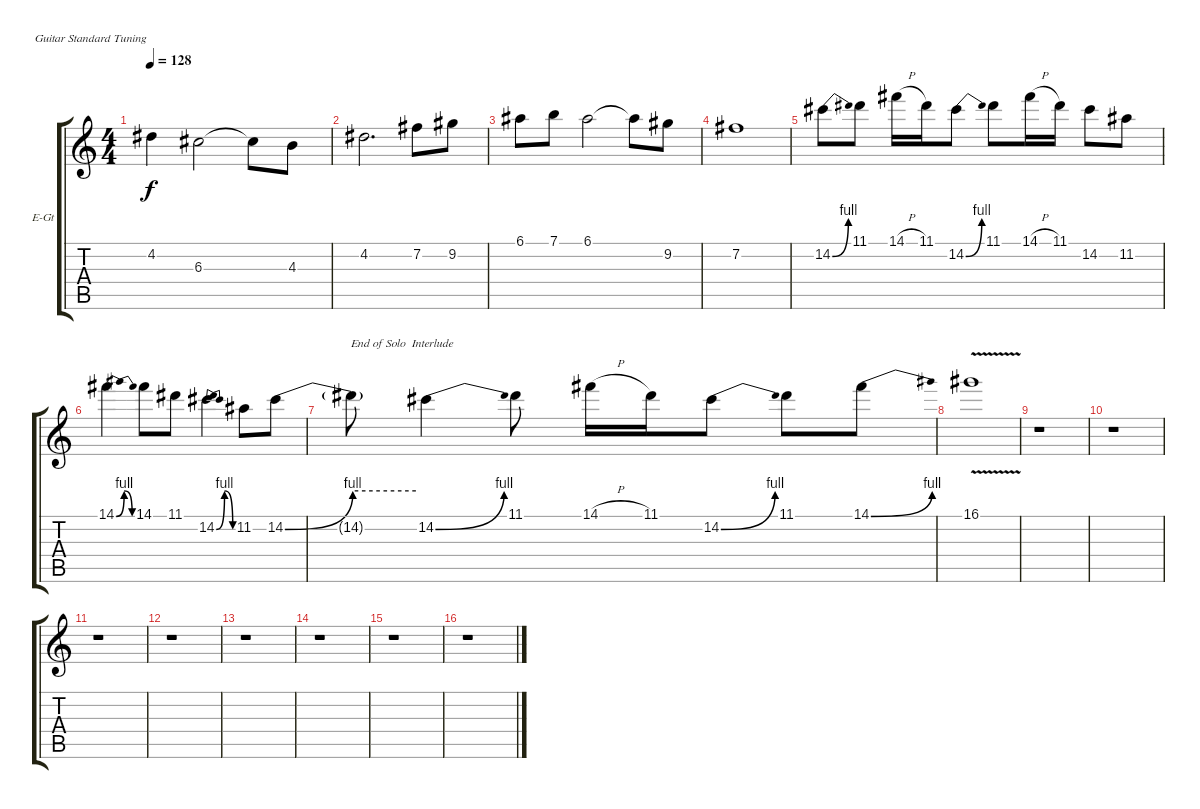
\bracketExtendMode groupsimilarinstruments
\firstSystemTrackNameOrientation horizontal
\otherSystemsTrackNameOrientation horizontal
\track ("Guitar III" "E-Gt") {instrument overdrivenguitar}
\staff {score tabs}
\tuning (E4 B3 G3 D3 A2 E2)
\ts (4 4)
\tempo 128
\clef g2
\ks c
4.2.4{dy f} 6.3.2 6.3{t}.8 4.3.8 |
4.2.2{d} 7.2.8 9.2.8 |
6.1.8 7.1.8 6.1.2 6.1{t}.8 9.2.8 |
7.2.1 |
14.2{be (bend 0 0 60 4)}.8 11.1.8 14.1{h}.16 11.1.16 14.2{be (bend 0 0 60 4)}.8 11.1.8 14.1{h}.16 11.1.16 14.2.8 11.2.8 |
14.1{be (bendrelease 0 0 30 4 30 4 60 0)}.4 14.1.8 11.1.8 14.2{be (bendrelease 0 0 30 4 30 4 60 0)}.4 11.2.8 14.2{be (bend 0 0 60 4)}.8 |
14.2{be (hold 0 4 60 4) t}.8{txt "End of Solo  Interlude"} 14.2{be (bend 0 0 60 4)}.4 11.1.8 14.1{h}.16 11.1.16 14.2{be (bend 0 0 60 4)}.8 11.1.8 14.1{be (bend 0 0 60 4)}.8 |
16.1{v}.1 |
r.1 |
r.1 |
r.1 |
r.1 |
r.1 |
r.1 |
r.1 |
r.1
